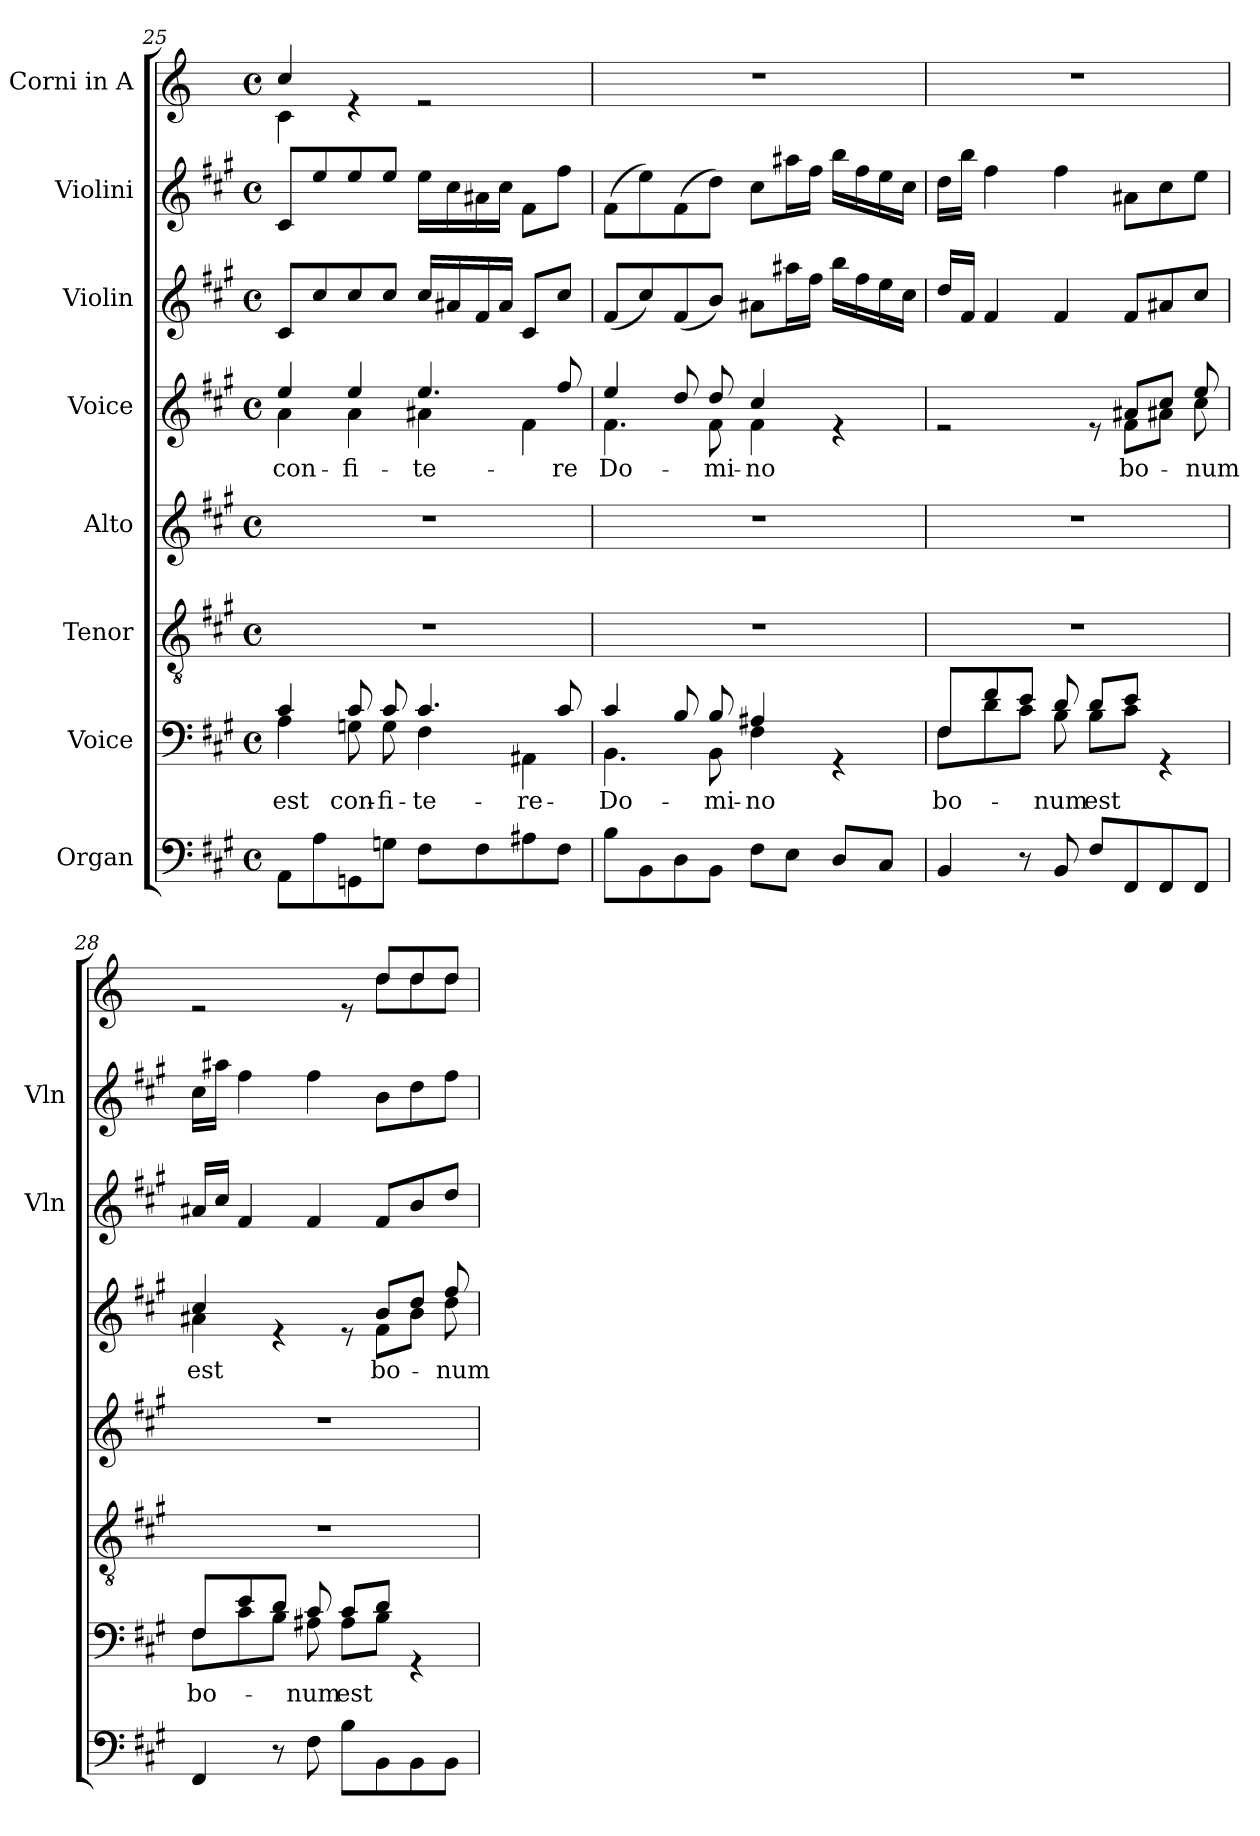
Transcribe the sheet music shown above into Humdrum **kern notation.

**kern	**kern	**text	**kern	**kern	**kern	**text	**kern	**kern	**kern
*part8	*part7	*part7	*part6	*part5	*part4	*part4	*part3	*part2	*part1
*staff8	*staff7	*staff7	*staff6	*staff5	*staff4	*staff4	*staff3	*staff2	*staff1
*I"Organ	*I"Voice	*	*I"Tenor	*I"Alto	*I"Voice	*	*I"Violin	*I"Violini	*I"Corni in A
*	*	*	*	*	*	*	*I'Vln	*I'Vln	*
*clefF4	*clefF4	*	*clefGv2	*clefG2	*clefG2	*	*clefG2	*clefG2	*clefG2
*	*	*	*	*	*	*	*	*	*ITrd2c3
*k[f#c#g#]	*k[f#c#g#]	*	*k[f#c#g#]	*k[f#c#g#]	*k[f#c#g#]	*	*k[f#c#g#]	*k[f#c#g#]	*k[f#c#g#]
*M4/4	*M4/4	*	*M4/4	*M4/4	*M4/4	*	*M4/4	*M4/4	*M4/4
*met(c)	*met(c)	*	*met(c)	*met(c)	*met(c)	*	*met(c)	*met(c)	*met(c)
=25	=25	=25	=25	=25	=25	=25	=25	=25	=25
*	*^	*	*	*	*	*	*	*	*
!	!	!	!LO:LY:b	!	!	!	!LO:LY:b	!	!	!
*	*	*	*	*	*	*^	*	*	*	*^
8AA\L	4c#/	4A\	est	1r	1r	4ee/	4a\	con-	8c#/L	8c#/L	4a/	4A\
8A\	.	.	.	.	.	.	.	.	8cc#/	8ee/	.	.
!	!	!	!LO:LY:b	!	!	!	!	!LO:LY:b	!	!	!	!
8GGn\	8c#/	8Gn\	con-	.	.	4ee/	4a\	-fi-	8cc#/	8ee/	4re	2.ryy
!	!	!	!LO:LY:b	!	!	!	!	!	!	!	!	!
8Gn\J	8c#/	8G\	-fi-	.	.	.	.	.	8cc#/J	8ee/J	.	.
!	!	!	!LO:LY:b	!	!	!	!	!LO:LY:b	!	!	!	!
8F#\L	4.c#/	4F#\	-te-	.	.	4.ee/	4a#X\	-te-	16cc#/LL	16ee\LL	2re	.
.	.	.	.	.	.	.	.	.	16a#X/	16cc#\	.	.
8F#\	.	.	.	.	.	.	.	.	16f#/	16a#X\	.	.
.	.	.	.	.	.	.	.	.	16a#/JJ	16cc#\JJ	.	.
!	!	!	!LO:LY:b	!	!	!	!	!	!	!	!	!
8A#X\	.	4AA#X\	-re	.	.	.	4f#\	.	8c#/L	8f#\L	.	.
!	!	!	!	!	!	!	!	!LO:LY:b	!	!	!	!
8F#\J	8c#/	.	.	.	.	8ff#/	.	-re	8cc#/J	8ff#\J	.	.
*	*	*	*	*	*	*	*	*	*	*	*v	*v
!!LO:PB:g=z
=26	=26	=26	=26	=26	=26	=26	=26	=26	=26	=26	=26
!	!	!	!LO:LY:b	!	!	!	!	!LO:LY:b	!	!	!
8B\L	4c#/	4.BB\	Do-	1r	1r	4ee/	4.f#\	Do-	(8f#/L	(8f#\L	1r
8BB\	.	.	.	.	.	.	.	.	8cc#/)	8ee\)	.
8D\	8B/	.	.	.	.	8dd/	.	.	(8f#/	(8f#\	.
!	!	!	!LO:LY:b	!	!	!	!	!LO:LY:b	!	!	!
8BB\J	8B/	8BB\	-mi-	.	.	8dd/	8f#\	-mi-	8b/J)	8dd\J)	.
!	!	!	!LO:LY:b	!	!	!	!	!LO:LY:b	!	!	!
8F#\L	4A#X/	4F#\	-no	.	.	4cc#/	4f#\	-no	8a#X\L	8cc#\L	.
8E\J	.	.	.	.	.	.	.	.	16aa#X\L	16aa#X\L	.
.	.	.	.	.	.	.	.	.	16ff#\JJ	16ff#\JJ	.
8D/L	4rGG	4ryy	.	.	.	4re	4ryy	.	16bb\LL	16bb\LL	.
.	.	.	.	.	.	.	.	.	16ff#\	16ff#\	.
8C#/J	.	.	.	.	.	.	.	.	16ee\	16ee\	.
.	.	.	.	.	.	.	.	.	16cc#\JJ	16cc#\JJ	.
=27	=27	=27	=27	=27	=27	=27	=27	=27	=27	=27	=27
!	!	!	!LO:LY:b	!	!	!	!	!	!	!	!
4BB/	8F#/L	8F#\L	bo-	1r	1r	2re	8ryy	.	16dd/LL	16dd\LL	1r
.	.	.	.	.	.	.	.	.	16f#/JJ	16bb\JJ	.
*	*	*	*	*	*	*v	*v	*	*	*	*
.	8f#/	8d\	.	.	.	.	.	4f#/	4ff#\	.
8r	8e/J	8c#\J	.	.	.	.	.	.	.	.
!	!	!	!LO:LY:b	!	!	!	!	!	!	!
8BB/	8d/	8B\	-num	.	.	.	.	4f#/	4ff#\	.
!	!	!	!LO:LY:b	!	!	!	!	!	!	!
8F#/L	8d/L	8B\L	est	.	.	8re	.	.	.	.
!	!	!	!	!	!	!	!LO:LY:b	!	!	!
*	*	*	*	*	*	*^	*	*	*	*
8FF#/	8e/J	8c#\J	.	.	.	8a#X/L	8f#\L	bo-	8f#/L	8a#X\L	.
8FF#/	4rGG	4ryy	.	.	.	8cc#/J	8a#X\J	.	8a#X/	8cc#\	.
!	!	!	!	!	!	!	!	!LO:LY:b	!	!	!
8FF#/J	.	.	.	.	.	8ee/	8cc#\	-num	8cc#/J	8ee\J	.
=28	=28	=28	=28	=28	=28	=28	=28	=28	=28	=28	=28
!	!	!	!LO:LY:b	!	!	!	!	!LO:LY:b	!	!	!
*	*	*	*	*	*	*	*	*	*	*	*^
4FF#/	8F#/L	8F#\L	bo-	1r	1r	4cc#/	4a#X\	est	16a#X/LL	16cc#\LL	2re	8ryy
.	.	.	.	.	.	.	.	.	16cc#/JJ	16aa#X\JJ	.	.
*	*	*	*	*	*	*	*	*	*	*	*v	*v
.	8e/	8c#\	.	.	.	.	.	.	4f#/	4ff#\	.
8r	8d/J	8B\J	.	.	.	4re	4.ryy	.	.	.	.
!	!	!	!LO:LY:b	!	!	!	!	!	!	!	!
8F#\	8c#/	8A#X\	-num	.	.	.	.	.	4f#/	4ff#\	.
!	!	!	!LO:LY:b	!	!	!	!	!	!	!	!
8B\L	8c#/L	8A#\L	est	.	.	8re	.	.	.	.	8re
!	!	!	!	!	!	!	!	!LO:LY:b	!	!	!
*	*	*	*	*	*	*	*	*	*	*	*^
8BB\	8d/J	8B\J	.	.	.	8b/L	8f#\L	bo-	8f#/L	8b\L	8b/L	8b\L
8BB\	4rGG	4ryy	.	.	.	8dd/J	8b\J	.	8b/	8dd\	8b/	8b\
!	!	!	!	!	!	!	!	!LO:LY:b	!	!	!	!
8BB\J	.	.	.	.	.	8ff#/	8dd\	-num	8dd/J	8ff#\J	8b/J	8b\J
*	*v	*v	*	*	*	*v	*v	*	*	*	*v	*v
=	=	=	=	=	=	=	=	=	=
*-	*-	*-	*-	*-	*-	*-	*-	*-	*-
